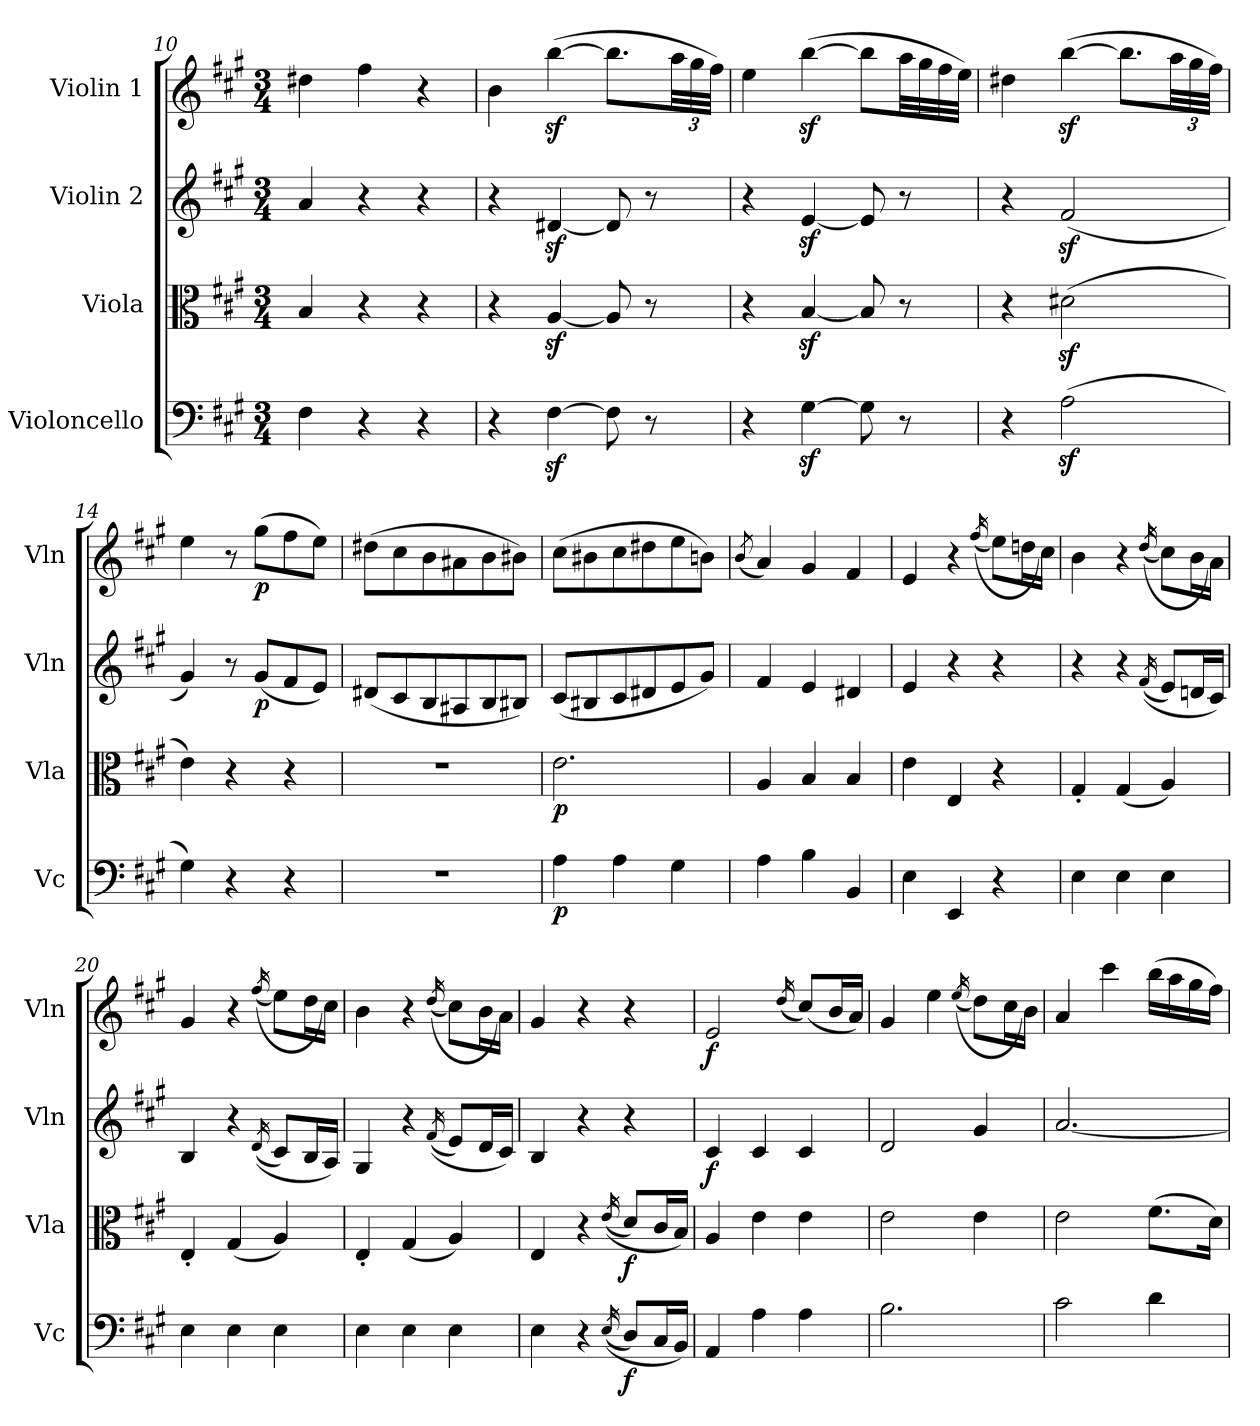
**kern	**dynam	**kern	**dynam	**kern	**dynam	**kern	**dynam
*part4	*part4	*part3	*part3	*part2	*part2	*part1	*part1
*staff4	*staff4	*staff3	*staff3	*staff2	*staff2	*staff1	*staff1
*I"Violoncello	*	*I"Viola	*	*I"Violin 2	*	*I"Violin 1	*
*I'Vc	*	*I'Vla	*	*I'Vln	*	*I'Vln	*
*clefF4	*	*clefC3	*	*clefG2	*	*clefG2	*
*k[f#c#g#]	*	*k[f#c#g#]	*	*k[f#c#g#]	*	*k[f#c#g#]	*
*M3/4	*	*M3/4	*	*M3/4	*	*M3/4	*
=10	=10	=10	=10	=10	=10	=10	=10
4F#\	.	4B/	.	4a/	.	4dd#X\	.
4r	.	4r	.	4r	.	4ff#\	.
4r	.	4r	.	4r	.	4r	.
!!LO:LB:g=z
=11	=11	=11	=11	=11	=11	=11	=11
4r	.	4r	.	4r	.	4b\	.
[4F#z<\	.	[4Az</	.	[4d#Xz</	.	([4bbz<\	.
8F#\]	.	8A/]	.	8d#/]	.	8.bb\L]	.
8r	.	8r	.	8r	.	.	.
.	.	.	.	.	.	48aa\LL	.
.	.	.	.	.	.	48gg#\	.
.	.	.	.	.	.	48ff#\JJJ)	.
=12	=12	=12	=12	=12	=12	=12	=12
4r	.	4r	.	4r	.	4ee\	.
[4G#z<\	.	[4Bz</	.	[4ez</	.	([4bbz<\	.
8G#\]	.	8B/]	.	8e/]	.	8bb\L]	.
8r	.	8r	.	8r	.	32aa\LL	.
.	.	.	.	.	.	32gg#\	.
.	.	.	.	.	.	32ff#\	.
.	.	.	.	.	.	32ee\JJJ)	.
=13	=13	=13	=13	=13	=13	=13	=13
4r	.	4r	.	4r	.	4dd#X\	.
(2Az<\	.	(2d#Xz<\	.	(2f#z</	.	([4bbz<\	.
.	.	.	.	.	.	8.bb\L]	.
.	.	.	.	.	.	48aa\LL	.
.	.	.	.	.	.	48gg#\	.
.	.	.	.	.	.	48ff#\JJJ)	.
=14	=14	=14	=14	=14	=14	=14	=14
4G#\)	.	4e\)	.	4g#/)	.	4ee\	.
4r	.	4r	.	8r	.	8r	.
!	!	!	!	!	!LO:DY:b	!	!LO:DY:b
.	.	.	.	(8g#/L	p	(8gg#\L	p
4r	.	4r	.	8f#/	.	8ff#\	.
.	.	.	.	8e/J)	.	8ee\J)	.
!!LO:LB:g=z
=15	=15	=15	=15	=15	=15	=15	=15
2.r	.	2.r	.	(8d#X/L	.	(8dd#X\L	.
.	.	.	.	8c#/	.	8cc#\	.
.	.	.	.	8B/	.	8b\	.
.	.	.	.	8A#X/	.	8a#X\	.
.	.	.	.	8B/	.	8b\	.
.	.	.	.	8B#X/J)	.	8b#X\J)	.
=16	=16	=16	=16	=16	=16	=16	=16
!	!LO:DY:b	!	!LO:DY:b	!	!	!	!
4A\	p	2.e\	p	(8c#/L	.	(8cc#\L	.
.	.	.	.	8B#X/	.	8b#X\	.
4A\	.	.	.	8c#/	.	8cc#\	.
.	.	.	.	8d#X/	.	8dd#X\	.
4G#\	.	.	.	8e/	.	8ee\	.
.	.	.	.	8g#/J)	.	8bn\J)	.
=17	=17	=17	=17	=17	=17	=17	=17
.	.	.	.	.	.	(8qb/	.
4A\	.	4A/	.	4f#/	.	4a/)	.
4B\	.	4B/	.	4e/	.	4g#/	.
4BB/	.	4B/	.	4d#X/	.	4f#/	.
=18	=18	=18	=18	=18	=18	=18	=18
4E\	.	4e\	.	4e/	.	4e/	.
4EE/	.	4E/	.	4r	.	4r	.
.	.	.	.	.	.	((>16qff#/	.
4r	.	4r	.	4r	.	8ee\L)	.
.	.	.	.	.	.	16ddn\L	.
.	.	.	.	.	.	16cc#\JJ)	.
=19	=19	=19	=19	=19	=19	=19	=19
4E\	.	4G#'/	.	4r	.	4b\	.
4E\	.	(4G#/	.	4r	.	4r	.
.	.	.	.	((16qf#/	.	((>16qdd/	.
4E\	.	4A/)	.	8e/L)	.	8cc#\L)	.
.	.	.	.	16dn/L	.	16b\L	.
.	.	.	.	16c#/JJ)	.	16a\JJ)	.
!!LO:LB:g=z
=20	=20	=20	=20	=20	=20	=20	=20
4E\	.	4E'/	.	4B/	.	4g#/	.
4E\	.	(4G#/	.	4r	.	4r	.
.	.	.	.	((16qd/	.	((>16qff#/	.
4E\	.	4A/)	.	8c#/L)	.	8ee\L)	.
.	.	.	.	16B/L	.	16dd\L	.
.	.	.	.	16A/JJ)	.	16cc#\JJ)	.
=21	=21	=21	=21	=21	=21	=21	=21
4E\	.	4E'/	.	4G#/	.	4b\	.
4E\	.	(4G#/	.	4r	.	4r	.
.	.	.	.	((16qf#/	.	((>16qdd/	.
4E\	.	4A/)	.	8e/L)	.	8cc#\L)	.
.	.	.	.	16d/L	.	16b\L	.
.	.	.	.	16c#/JJ)	.	16a\JJ)	.
=22	=22	=22	=22	=22	=22	=22	=22
4E\	.	4E/	.	4B/	.	4g#/	.
4r	.	4r	.	4r	.	4r	.
((16qE/	.	((16qe/	.	.	.	.	.
!	!LO:DY:b	!	!LO:DY:b	!	!	!	!
8D/L)	f	8d/L)	f	4r	.	4r	.
16C#/L	.	16c#/L	.	.	.	.	.
16BB/JJ)	.	16B/JJ)	.	.	.	.	.
=23	=23	=23	=23	=23	=23	=23	=23
!	!	!	!	!	!LO:DY:b	!	!LO:DY:b
4AA/	.	4A/	.	4c#/	f	2e/	f
4A\	.	4e\	.	4c#/	.	.	.
.	.	.	.	.	.	(16qdd/	.
4A\	.	4e\	.	4c#/	.	(8cc#/L)	.
.	.	.	.	.	.	16b/L	.
.	.	.	.	.	.	16a/JJ)	.
=24	=24	=24	=24	=24	=24	=24	=24
2.B\	.	2e\	.	2d/	.	4g#/	.
.	.	.	.	.	.	4ee\	.
.	.	.	.	.	.	((>16qee/	.
.	.	4e\	.	4g#/	.	8dd\L)	.
.	.	.	.	.	.	16cc#\L	.
.	.	.	.	.	.	16b\JJ)	.
=25	=25	=25	=25	=25	=25	=25	=25
2c#\	.	2e\	.	[2.a/	.	4a/	.
.	.	.	.	.	.	4ccc#\	.
4d\	.	(8.f#\L	.	.	.	(16bb\LL	.
.	.	.	.	.	.	16aa\	.
.	.	.	.	.	.	16gg#\	.
.	.	16d\Jk)	.	.	.	16ff#\JJ)	.
=	=	=	=	=	=	=	=
*-	*-	*-	*-	*-	*-	*-	*-
